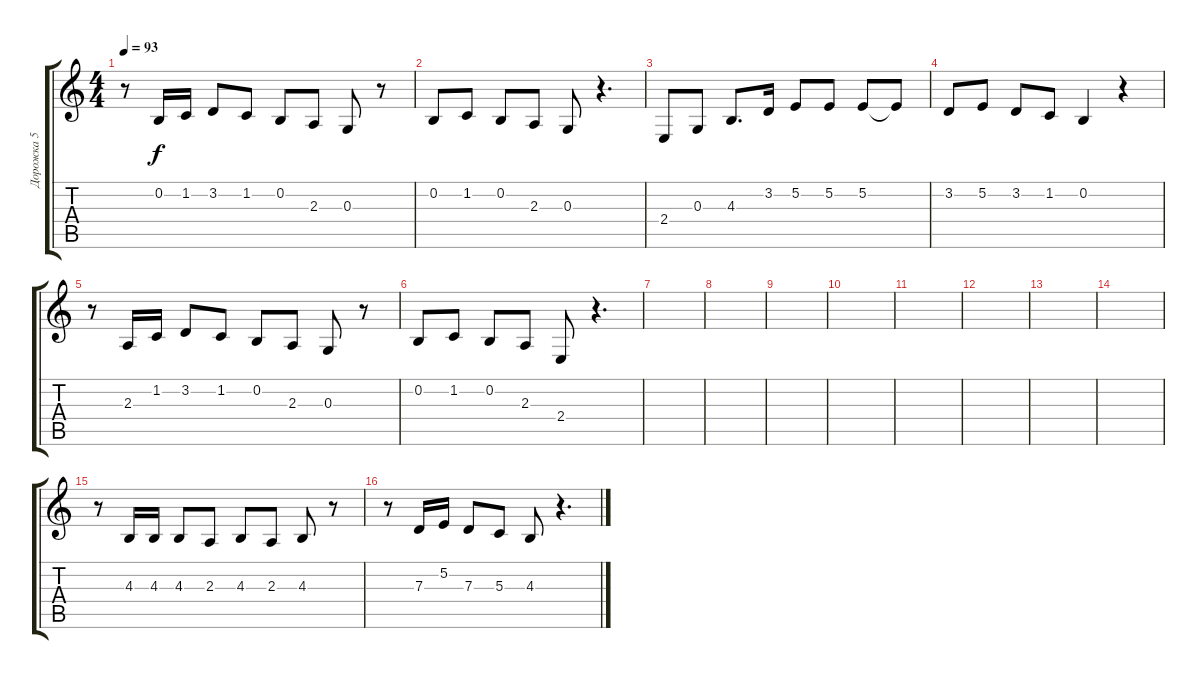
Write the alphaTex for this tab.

\track ("Дорожка 5" "Дорожка 5") {instrument altosax}
\staff {score tabs}
\tuning (E4 B3 G3 D3 A2 E2) {hide}
\ts (4 4)
\tempo 93
\clef g2
\ks c
r.8{dy f} 0.2.16 1.2.16 3.2.8 1.2.8 0.2.8 2.3.8 0.3.8 r.8 |
0.2.8 1.2.8 0.2.8 2.3.8 0.3.8 r.4{d} |
2.4.8 0.3.8 4.3.8{d} 3.2.16 5.2.8 5.2.8 5.2.8 5.2{t}.8 |
3.2.8 5.2.8 3.2.8 1.2.8 0.2.4 r.4 |
r.8 2.3.16 1.2.16 3.2.8 1.2.8 0.2.8 2.3.8 0.3.8 r.8 |
0.2.8 1.2.8 0.2.8 2.3.8 2.4.8 r.4{d} |
|
|
|
|
|
|
|
|
r.8 4.3.16 4.3.16 4.3.8 2.3.8 4.3.8 2.3.8 4.3.8 r.8 |
r.8 7.3.16 5.2.16 7.3.8 5.3.8 4.3.8 r.4{d}
